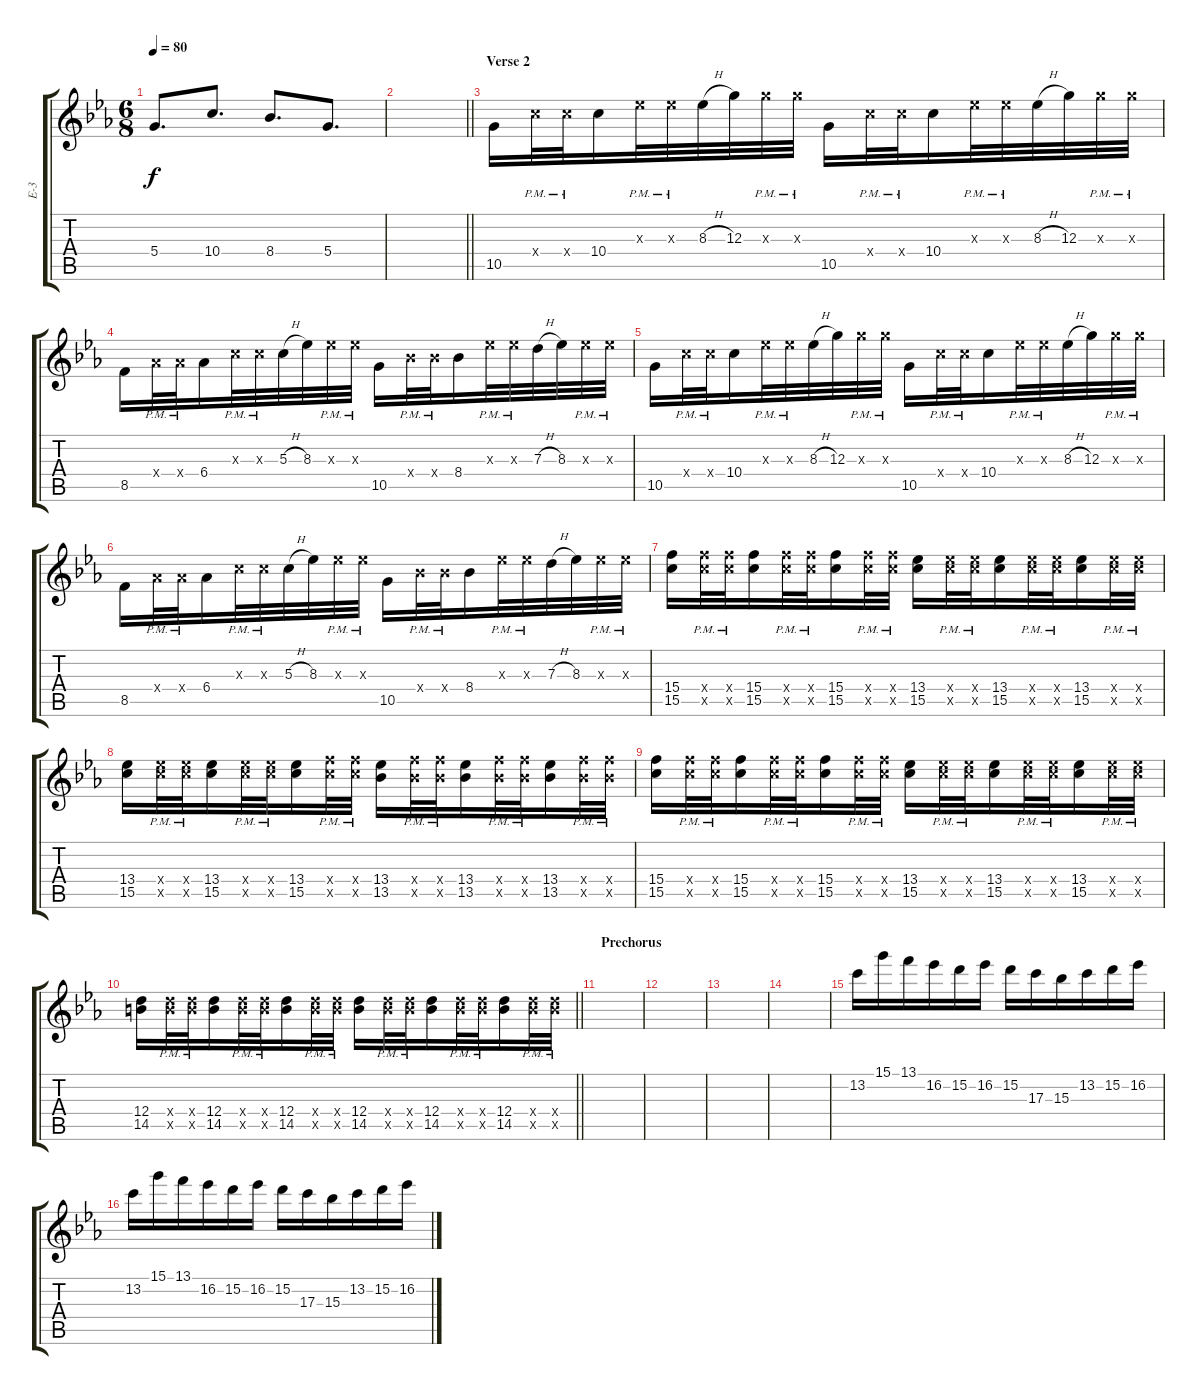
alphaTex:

\track ("E-3" "E-3") {instrument distortionguitar}
\staff {score tabs}
\tuning (E4 B3 G3 D3 A2 E2) {hide}
\ts (6 8)
\tempo 80
\clef g2
\ks cminor
5.4.8{d dy f} 10.4.8{d} 8.4.8{d} 5.4.8{d} |
\barLineRight lightlight
|
\section ("" "Verse 2")
10.5.16 10.4{pm x}.32 10.4{pm x}.32 10.4.16 8.3{pm x}.32 8.3{pm x}.32 8.3{h}.32 12.3.32 12.3{pm x}.32 12.3{pm x}.32 10.5.16 10.4{pm x}.32 10.4{pm x}.32 10.4.16 8.3{pm x}.32 8.3{pm x}.32 8.3{h}.32 12.3.32 12.3{pm x}.32 12.3{pm x}.32 |
8.5.16 6.4{pm x}.32 6.4{pm x}.32 6.4.16 5.3{pm x}.32 5.3{pm x}.32 5.3{h}.32 8.3.32 8.3{pm x}.32 8.3{pm x}.32 10.5.16 8.4{pm x}.32 8.4{pm x}.32 8.4.16 8.3{pm x}.32 8.3{pm x}.32 7.3{h}.32 8.3.32 8.3{pm x}.32 8.3{pm x}.32 |
10.5.16 10.4{pm x}.32 10.4{pm x}.32 10.4.16 8.3{pm x}.32 8.3{pm x}.32 8.3{h}.32 12.3.32 12.3{pm x}.32 12.3{pm x}.32 10.5.16 10.4{pm x}.32 10.4{pm x}.32 10.4.16 8.3{pm x}.32 8.3{pm x}.32 8.3{h}.32 12.3.32 12.3{pm x}.32 12.3{pm x}.32 |
8.5.16 6.4{pm x}.32 6.4{pm x}.32 6.4.16 5.3{pm x}.32 5.3{pm x}.32 5.3{h}.32 8.3.32 8.3{pm x}.32 8.3{pm x}.32 10.5.16 8.4{pm x}.32 8.4{pm x}.32 8.4.16 8.3{pm x}.32 8.3{pm x}.32 7.3{h}.32 8.3.32 8.3{pm x}.32 8.3{pm x}.32 |
(15.4 15.5).16 (15.4{pm x} 15.5{pm x}).32 (15.4{pm x} 15.5{pm x}).32 (15.4 15.5).16 (15.4{pm x} 15.5{pm x}).32 (15.4{pm x} 15.5{pm x}).32 (15.4 15.5).16 (15.4{pm x} 15.5{pm x}).32 (15.4{pm x} 15.5{pm x}).32 (13.4 15.5).16 (13.4{pm x} 15.5{pm x}).32 (13.4{pm x} 15.5{pm x}).32 (13.4 15.5).16 (13.4{pm x} 15.5{pm x}).32 (13.4{pm x} 15.5{pm x}).32 (13.4 15.5).16 (13.4{pm x} 15.5{pm x}).32 (13.4{pm x} 15.5{pm x}).32 |
(13.4 15.5).16 (13.4{pm x} 15.5{pm x}).32 (13.4{pm x} 15.5{pm x}).32 (13.4 15.5).16 (13.4{pm x} 15.5{pm x}).32 (13.4{pm x} 15.5{pm x}).32 (13.4 15.5).16 (15.4{pm x} 15.5{pm x}).32 (15.4{pm x} 15.5{pm x}).32 (13.4 13.5).16 (15.4{pm x} 13.5{pm x}).32 (15.4{pm x} 13.5{pm x}).32 (13.4 13.5).16 (15.4{pm x} 13.5{pm x}).32 (15.4{pm x} 13.5{pm x}).32 (13.4 13.5).16 (15.4{pm x} 13.5{pm x}).32 (15.4{pm x} 13.5{pm x}).32 |
(15.4 15.5).16 (15.4{pm x} 15.5{pm x}).32 (15.4{pm x} 15.5{pm x}).32 (15.4 15.5).16 (15.4{pm x} 15.5{pm x}).32 (15.4{pm x} 15.5{pm x}).32 (15.4 15.5).16 (15.4{pm x} 15.5{pm x}).32 (15.4{pm x} 15.5{pm x}).32 (13.4 15.5).16 (13.4{pm x} 15.5{pm x}).32 (13.4{pm x} 15.5{pm x}).32 (13.4 15.5).16 (13.4{pm x} 15.5{pm x}).32 (13.4{pm x} 15.5{pm x}).32 (13.4 15.5).16 (13.4{pm x} 15.5{pm x}).32 (13.4{pm x} 15.5{pm x}).32 |
\barLineRight lightlight
(12.4 14.5).16 (12.4{pm x} 14.5{pm x}).32 (12.4{pm x} 14.5{pm x}).32 (12.4 14.5).16 (12.4{pm x} 14.5{pm x}).32 (12.4{pm x} 14.5{pm x}).32 (12.4 14.5).16 (12.4{pm x} 14.5{pm x}).32 (12.4{pm x} 14.5{pm x}).32 (12.4 14.5).16 (12.4{pm x} 14.5{pm x}).32 (12.4{pm x} 14.5{pm x}).32 (12.4 14.5).16 (12.4{pm x} 14.5{pm x}).32 (12.4{pm x} 14.5{pm x}).32 (12.4 14.5).16 (12.4{pm x} 14.5{pm x}).32 (12.4{pm x} 14.5{pm x}).32 |
\section ("" "Prechorus")
|
|
|
|
13.2.16 15.1.16 13.1.16 16.2.16 15.2.16 16.2.16 15.2.16 17.3.16 15.3.16 13.2.16 15.2.16 16.2.16 |
13.2.16 15.1.16 13.1.16 16.2.16 15.2.16 16.2.16 15.2.16 17.3.16 15.3.16 13.2.16 15.2.16 16.2.16
